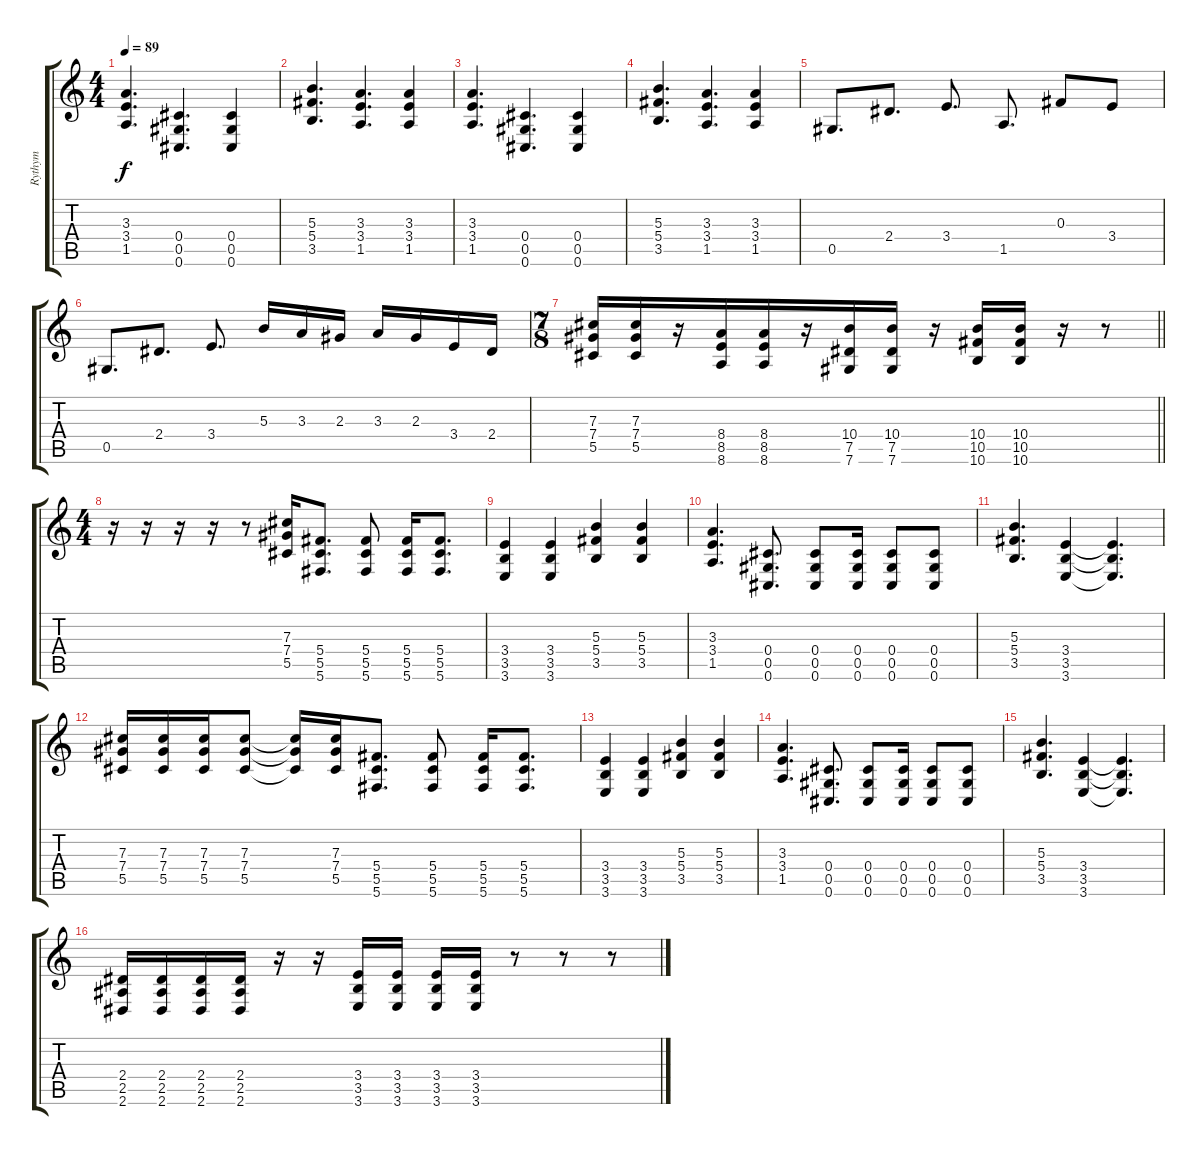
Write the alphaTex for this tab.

\track ("Rythym" "Rythym") {instrument distortionguitar}
\staff {score tabs}
\tuning (Eb4 Bb3 Gb3 Db3 Ab2 Db2) {hide}
\ts (4 4)
\tempo 89
\clef g2
\ks c
(3.3 3.4 1.5).4{d dy f} (0.4 0.5 0.6).4{d} (0.4 0.5 0.6).4 |
(5.3 5.4 3.5).4{d} (3.3 3.4 1.5).4{d} (3.3 3.4 1.5).4 |
(3.3 3.4 1.5).4{d} (0.4 0.5 0.6).4{d} (0.4 0.5 0.6).4 |
(5.3 5.4 3.5).4{d} (3.3 3.4 1.5).4{d} (3.3 3.4 1.5).4 |
0.5.8{d} 2.4.8{d} 3.4.8{d} 1.5.8{d} 0.3.8 3.4.8 |
0.5.8{d} 2.4.8{d} 3.4.8{d} 5.3.16 3.3.16 2.3.16 3.3.16 2.3.16 3.4.16 2.4.16 |
\ts (7 8)
\barLineRight lightlight
(7.3 7.4 5.5).16 (7.3 7.4 5.5).16 r.16 (8.4 8.5 8.6).16 (8.4 8.5 8.6).16 r.16 (10.4 7.5 7.6).16 (10.4 7.5 7.6).16 r.16 (10.4 10.5 10.6).16 (10.4 10.5 10.6).16 r.16 r.8 |
\ts (4 4)
r.16 r.16 r.16 r.16 r.8 (7.3 7.4 5.5).16 (5.4 5.5 5.6).8{d} (5.4 5.5 5.6).8 (5.4 5.5 5.6).16 (5.4 5.5 5.6).8{d} |
(3.4 3.5 3.6).4 (3.4 3.5 3.6).4 (5.3 5.4 3.5).4 (5.3 5.4 3.5).4 |
(3.3 3.4 1.5).4{d} (0.4 0.5 0.6).8{d} (0.4 0.5 0.6).8 (0.4 0.5 0.6).16 (0.4 0.5 0.6).8 (0.4 0.5 0.6).8 |
(5.3 5.4 3.5).4{d} (3.4 3.5 3.6).4 (3.4{t} 3.5{t} 3.6{t}).4{d} |
(7.3 7.4 5.5).16 (7.3 7.4 5.5).16 (7.3 7.4 5.5).16 (7.3 7.4 5.5).8 (7.3{t} 7.4{t} 5.5{t}).16 (7.3 7.4 5.5).16 (5.4 5.5 5.6).8{d} (5.4 5.5 5.6).8 (5.4 5.5 5.6).16 (5.4 5.5 5.6).8{d} |
(3.4 3.5 3.6).4 (3.4 3.5 3.6).4 (5.3 5.4 3.5).4 (5.3 5.4 3.5).4 |
(3.3 3.4 1.5).4{d} (0.4 0.5 0.6).8{d} (0.4 0.5 0.6).8 (0.4 0.5 0.6).16 (0.4 0.5 0.6).8 (0.4 0.5 0.6).8 |
(5.3 5.4 3.5).4{d} (3.4 3.5 3.6).4 (3.4{t} 3.5{t} 3.6{t}).4{d} |
(2.4 2.5 2.6).16 (2.4 2.5 2.6).16 (2.4 2.5 2.6).16 (2.4 2.5 2.6).16 r.16 r.16 (3.4 3.5 3.6).16 (3.4 3.5 3.6).16 (3.4 3.5 3.6).16 (3.4 3.5 3.6).16 r.8 r.8 r.8
